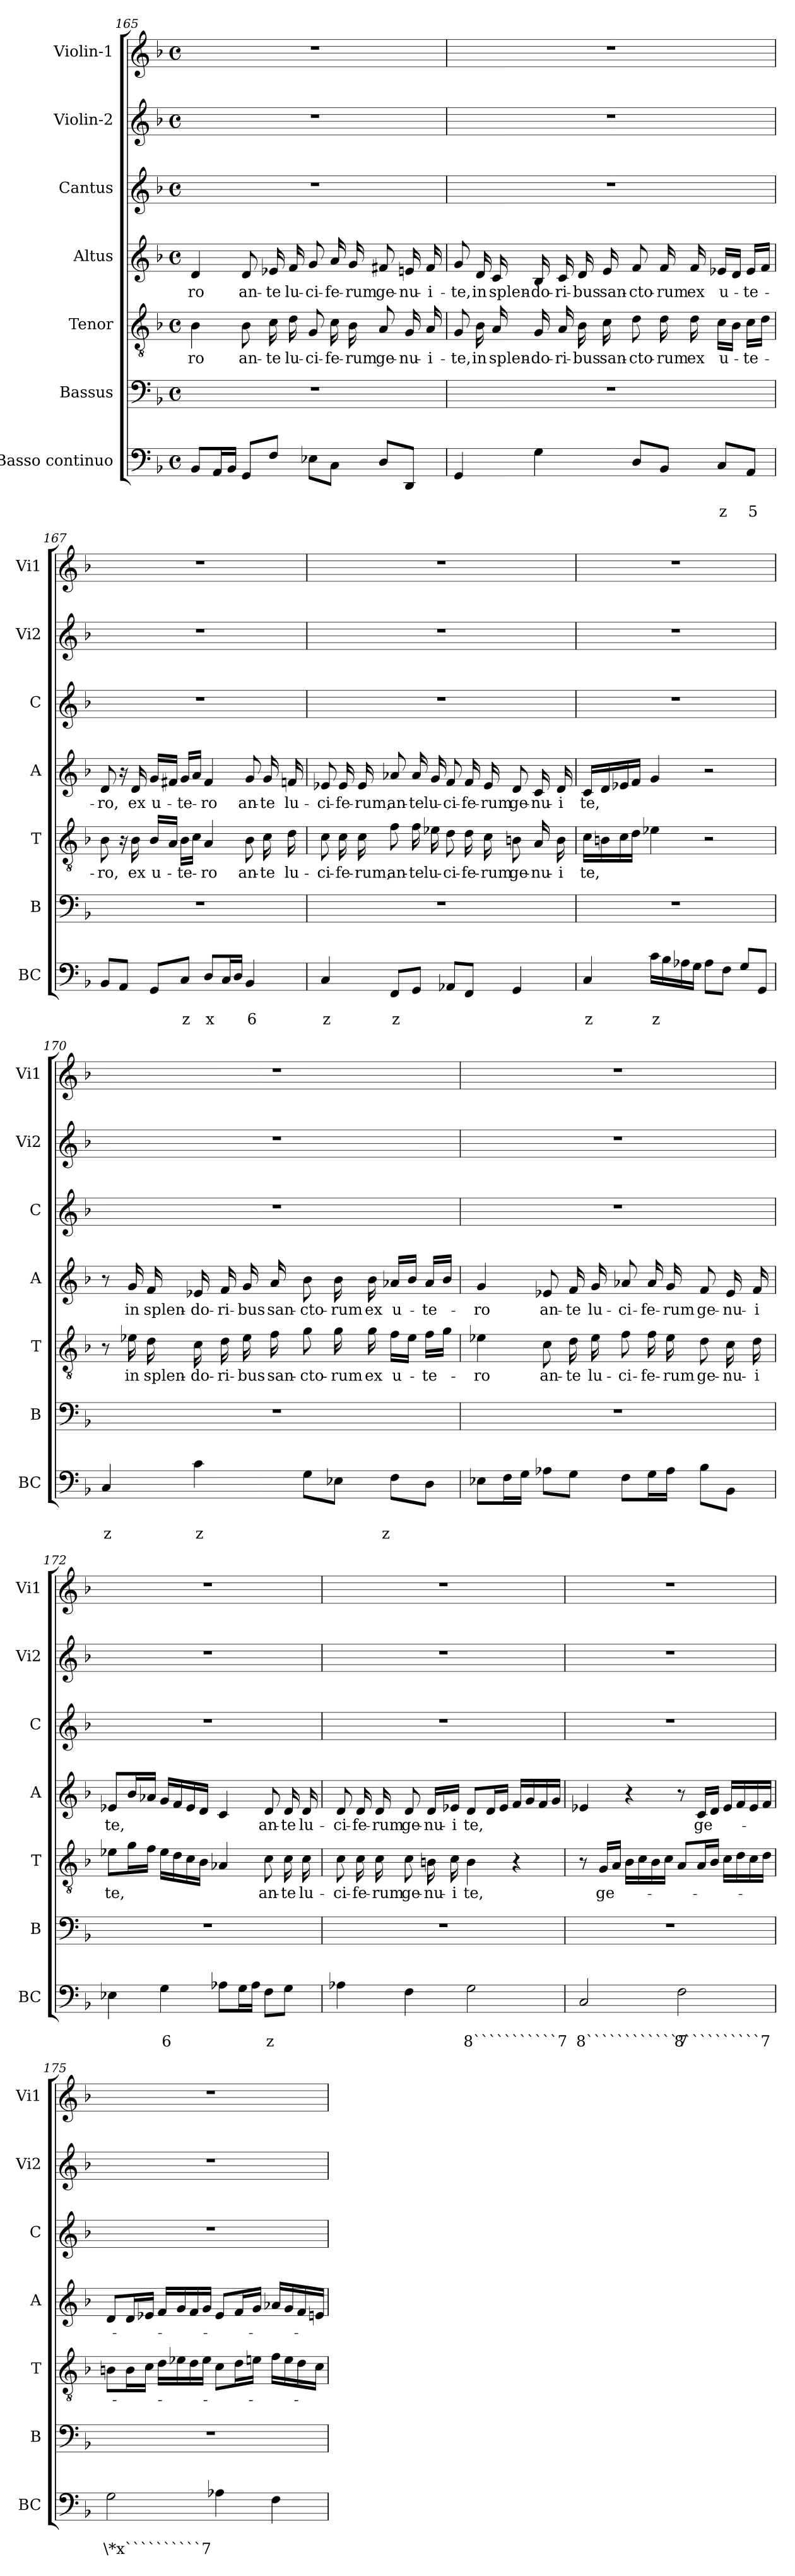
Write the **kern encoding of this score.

**kern	**text	**text	**kern	**kern	**text	**kern	**text	**kern	**kern	**kern
*part7	*part7	*part7	*part6	*part5	*part5	*part4	*part4	*part3	*part2	*part1
*staff7	*staff7	*staff7	*staff6	*staff5	*staff5	*staff4	*staff4	*staff3	*staff2	*staff1
*I"Basso continuo	*	*	*I"Bassus	*I"Tenor	*	*I"Altus	*	*I"Cantus	*I"Violin-2	*I"Violin-1
*I'BC	*	*	*I'B	*I'T	*	*I'A	*	*I'C	*I'Vi2	*I'Vi1
!!LO:LB:g=z
*clefF4	*	*	*clefF4	*clefGv2	*	*clefG2	*	*clefG2	*clefG2	*clefG2
*k[b-]	*	*	*k[b-]	*k[b-]	*	*k[b-]	*	*k[b-]	*k[b-]	*k[b-]
*F:	*	*	*F:	*F:	*	*F:	*	*F:	*F:	*F:
*M4/4	*	*	*M4/4	*M4/4	*	*M4/4	*	*M4/4	*M4/4	*M4/4
*met(c)	*	*	*met(c)	*met(c)	*	*met(c)	*	*met(c)	*met(c)	*met(c)
=165	=165	=165	=165	=165	=165	=165	=165	=165	=165	=165
!	!	!	!	!	!LO:LY:b	!	!LO:LY:b	!	!	!
8BB-/L	.	.	1r	4B-\	-ro	4d/	-ro	1r	1r	1r
16AA/L	.	.	.	.	.	.	.	.	.	.
16BB-/JJ	.	.	.	.	.	.	.	.	.	.
!	!	!	!	!	!LO:LY:b	!	!LO:LY:b	!	!	!
8GG/L	.	.	.	8B-\	an-	8d/	an-	.	.	.
!	!	!	!	!	!LO:LY:b	!	!LO:LY:b	!	!	!
8F/J	.	.	.	16c\	-te	16e-X/	-te	.	.	.
!	!	!	!	!	!LO:LY:b	!	!LO:LY:b	!	!	!
.	.	.	.	16d\	lu-	16f/	lu-	.	.	.
!	!	!	!	!	!LO:LY:b	!	!LO:LY:b	!	!	!
8E-X\L	.	.	.	8G/	-ci-	8g/	-ci-	.	.	.
!	!	!	!	!	!LO:LY:b	!	!LO:LY:b	!	!	!
8C\J	.	.	.	16c\	-fe-	16a/	-fe-	.	.	.
!	!	!	!	!	!LO:LY:b	!	!LO:LY:b	!	!	!
.	.	.	.	16B-\	-rum	16g/	-rum	.	.	.
!	!	!	!	!	!LO:LY:b	!	!LO:LY:b	!	!	!
8D/L	.	.	.	8A/	ge-	8f#X/	ge-	.	.	.
!	!	!	!	!	!LO:LY:b	!	!LO:LY:b	!	!	!
8DD/J	.	.	.	16G/	-nu-	16en/	-nu-	.	.	.
!	!	!	!	!	!LO:LY:b	!	!LO:LY:b	!	!	!
.	.	.	.	16A/	-i-	16f#/	-i-	.	.	.
=166	=166	=166	=166	=166	=166	=166	=166	=166	=166	=166
!	!	!	!	!	!LO:LY:b	!	!LO:LY:b	!	!	!
4GG/	.	.	1r	8G/	-te,	8g/	-te,	1r	1r	1r
!	!	!	!	!	!LO:LY:b	!	!LO:LY:b	!	!	!
.	.	.	.	16B-\	in	16d/	in	.	.	.
!	!	!	!	!	!LO:LY:b	!	!LO:LY:b	!	!	!
.	.	.	.	16A/	splen-	16c/	splen-	.	.	.
!	!	!	!	!	!LO:LY:b	!	!LO:LY:b	!	!	!
4G\	.	.	.	16G/	-do-	16B-/	-do-	.	.	.
!	!	!	!	!	!LO:LY:b	!	!LO:LY:b	!	!	!
.	.	.	.	16A/	-ri-	16c/	-ri-	.	.	.
!	!	!	!	!	!LO:LY:b	!	!LO:LY:b	!	!	!
.	.	.	.	16B-\	-bus	16d/	-bus	.	.	.
!	!	!	!	!	!LO:LY:b	!	!LO:LY:b	!	!	!
.	.	.	.	16c\	san-	16e/	san-	.	.	.
!	!	!	!	!	!LO:LY:b	!	!LO:LY:b	!	!	!
8D/L	.	.	.	8d\	-cto-	8f/	-cto-	.	.	.
!	!	!	!	!	!LO:LY:b	!	!LO:LY:b	!	!	!
8BB-/J	.	.	.	16d\	-rum	16f/	-rum	.	.	.
!	!	!	!	!	!LO:LY:b	!	!LO:LY:b	!	!	!
.	.	.	.	16d\	ex	16f/	ex	.	.	.
!	!	!LO:LY:b	!	!	!LO:LY:b	!	!LO:LY:b	!	!	!
8C/L	.	z	.	16c\LL	u-	16e-X/LL	u-	.	.	.
.	.	.	.	16B-\JJ	.	16d/JJ	.	.	.	.
!	!	!LO:LY:b	!	!	!LO:LY:b	!	!LO:LY:b	!	!	!
8AA/J	.	5	.	16c\LL	-te-	16e-/LL	-te-	.	.	.
.	.	.	.	16d\JJ	.	16f/JJ	.	.	.	.
!!LO:PB:g=z
=167	=167	=167	=167	=167	=167	=167	=167	=167	=167	=167
!	!	!	!	!	!LO:LY:b	!	!LO:LY:b	!	!	!
8BB-/L	.	.	1r	8B-\	-ro,	8d/	-ro,	1r	1r	1r
8AA/J	.	.	.	16r	.	16r	.	.	.	.
!	!	!	!	!	!LO:LY:b	!	!LO:LY:b	!	!	!
.	.	.	.	16B-\	ex	16d/	ex	.	.	.
!	!	!	!	!	!LO:LY:b	!	!LO:LY:b	!	!	!
8GG/L	.	.	.	16B-/LL	u-	16g/LL	u-	.	.	.
.	.	.	.	16A/JJ	.	16f#X/JJ	.	.	.	.
!	!	!LO:LY:b	!	!	!LO:LY:b	!	!LO:LY:b	!	!	!
8C/J	.	z	.	16B-\LL	-te-	16g/LL	-te-	.	.	.
.	.	.	.	16c\JJ	.	16a/JJ	.	.	.	.
!	!	!LO:LY:b	!	!	!LO:LY:b	!	!LO:LY:b	!	!	!
8D/L	.	x	.	4A/	-ro	4f#/	-ro	.	.	.
16C/L	.	.	.	.	.	.	.	.	.	.
16D/JJ	.	.	.	.	.	.	.	.	.	.
!	!	!LO:LY:b	!	!	!LO:LY:b	!	!LO:LY:b	!	!	!
4BB-/	.	6	.	8B-\	an-	8g/	an-	.	.	.
!	!	!	!	!	!LO:LY:b	!	!LO:LY:b	!	!	!
.	.	.	.	16c\	-te	16g/	-te	.	.	.
!	!	!	!	!	!LO:LY:b	!	!LO:LY:b	!	!	!
.	.	.	.	16d\	lu-	16fn/	lu-	.	.	.
=168	=168	=168	=168	=168	=168	=168	=168	=168	=168	=168
!	!	!LO:LY:b	!	!	!LO:LY:b	!	!LO:LY:b	!	!	!
4C/	.	z	1r	8c\	-ci-	8e-X/	-ci-	1r	1r	1r
!	!	!	!	!	!LO:LY:b	!	!LO:LY:b	!	!	!
.	.	.	.	16c\	-fe-	16e-/	-fe-	.	.	.
!	!	!	!	!	!LO:LY:b	!	!LO:LY:b	!	!	!
.	.	.	.	16c\	-rum,	16e-/	-rum,	.	.	.
!	!	!LO:LY:b	!	!	!LO:LY:b	!	!LO:LY:b	!	!	!
8FF/L	.	z	.	8f\	an-	8a-X/	an-	.	.	.
!	!	!	!	!	!LO:LY:b	!	!LO:LY:b	!	!	!
8GG/J	.	.	.	16f\	-te	16a-/	-te	.	.	.
!	!	!	!	!	!LO:LY:b	!	!LO:LY:b	!	!	!
.	.	.	.	16e-X\	lu-	16g/	lu-	.	.	.
!	!	!	!	!	!LO:LY:b	!	!LO:LY:b	!	!	!
8AA-X/L	.	.	.	8d\	-ci-	8f/	-ci-	.	.	.
!	!	!	!	!	!LO:LY:b	!	!LO:LY:b	!	!	!
8FF/J	.	.	.	16d\	-fe-	16f/	-fe-	.	.	.
!	!	!	!	!	!LO:LY:b	!	!LO:LY:b	!	!	!
.	.	.	.	16c\	-rum	16e-/	-rum	.	.	.
!	!	!	!	!	!LO:LY:b	!	!LO:LY:b	!	!	!
4GG/	.	.	.	8Bn\	ge-	8d/	ge-	.	.	.
!	!	!	!	!	!LO:LY:b	!	!LO:LY:b	!	!	!
.	.	.	.	16A/	-nu-	16c/	-nu-	.	.	.
!	!	!	!	!	!LO:LY:b	!	!LO:LY:b	!	!	!
.	.	.	.	16B\	-i	16d/	-i	.	.	.
!!LO:LB:g=z
=169	=169	=169	=169	=169	=169	=169	=169	=169	=169	=169
!	!	!LO:LY:b	!	!	!LO:LY:b	!	!LO:LY:b	!	!	!
4C/	.	z	1r	16c\LL	te,	16c/LL	te,	1r	1r	1r
.	.	.	.	16Bn\	.	16d/	.	.	.	.
.	.	.	.	16c\	.	16e-X/	.	.	.	.
.	.	.	.	16d\JJ	.	16f/JJ	.	.	.	.
!	!	!LO:LY:b	!	!	!	!	!	!	!	!
16c\LL	.	z	.	4e-X\	.	4g/	.	.	.	.
16B-\	.	.	.	.	.	.	.	.	.	.
16A-X\	.	.	.	.	.	.	.	.	.	.
16G\JJ	.	.	.	.	.	.	.	.	.	.
8A-\L	.	.	.	2r	.	2r	.	.	.	.
8F\J	.	.	.	.	.	.	.	.	.	.
8G/L	.	.	.	.	.	.	.	.	.	.
8GG/J	.	.	.	.	.	.	.	.	.	.
=170	=170	=170	=170	=170	=170	=170	=170	=170	=170	=170
!	!	!LO:LY:b	!	!	!	!	!	!	!	!
4C/	.	z	1r	8r	.	8r	.	1r	1r	1r
!	!	!	!	!	!LO:LY:b	!	!LO:LY:b	!	!	!
.	.	.	.	16e-X\	in	16g/	in	.	.	.
!	!	!	!	!	!LO:LY:b	!	!LO:LY:b	!	!	!
.	.	.	.	16d\	splen-	16f/	splen-	.	.	.
!	!	!LO:LY:b	!	!	!LO:LY:b	!	!LO:LY:b	!	!	!
4c\	.	z	.	16c\	-do-	16e-X/	-do-	.	.	.
!	!	!	!	!	!LO:LY:b	!	!LO:LY:b	!	!	!
.	.	.	.	16d\	-ri-	16f/	-ri-	.	.	.
!	!	!	!	!	!LO:LY:b	!	!LO:LY:b	!	!	!
.	.	.	.	16e-\	-bus	16g/	-bus	.	.	.
!	!	!	!	!	!LO:LY:b	!	!LO:LY:b	!	!	!
.	.	.	.	16f\	san-	16a/	san-	.	.	.
!	!	!	!	!	!LO:LY:b	!	!LO:LY:b	!	!	!
8G\L	.	.	.	8g\	-cto-	8b-\	-cto-	.	.	.
!	!	!	!	!	!LO:LY:b	!	!LO:LY:b	!	!	!
8E-X\J	.	.	.	16g\	-rum	16b-\	-rum	.	.	.
!	!	!	!	!	!LO:LY:b	!	!LO:LY:b	!	!	!
.	.	.	.	16g\	ex	16b-\	ex	.	.	.
!	!	!LO:LY:b	!	!	!LO:LY:b	!	!LO:LY:b	!	!	!
8F\L	.	z	.	16f\LL	u-	16a-X/LL	u-	.	.	.
.	.	.	.	16e-\JJ	.	16b-/JJ	.	.	.	.
!	!	!	!	!	!LO:LY:b	!	!LO:LY:b	!	!	!
8D\J	.	.	.	16f\LL	-te-	16a-/LL	-te-	.	.	.
.	.	.	.	16g\JJ	.	16b-/JJ	.	.	.	.
!!LO:PB:g=z
=171	=171	=171	=171	=171	=171	=171	=171	=171	=171	=171
!	!	!	!	!	!LO:LY:b	!	!LO:LY:b	!	!	!
8E-X\L	.	.	1r	4e-X\	-ro	4g/	-ro	1r	1r	1r
16F\L	.	.	.	.	.	.	.	.	.	.
16G\JJ	.	.	.	.	.	.	.	.	.	.
!	!	!	!	!	!LO:LY:b	!	!LO:LY:b	!	!	!
8A-X\L	.	.	.	8c\	an-	8e-X/	an-	.	.	.
!	!	!	!	!	!LO:LY:b	!	!LO:LY:b	!	!	!
8G\J	.	.	.	16d\	-te	16f/	-te	.	.	.
!	!	!	!	!	!LO:LY:b	!	!LO:LY:b	!	!	!
.	.	.	.	16e-\	lu-	16g/	lu-	.	.	.
!	!	!	!	!	!LO:LY:b	!	!LO:LY:b	!	!	!
8F\L	.	.	.	8f\	-ci-	8a-X/	-ci-	.	.	.
!	!	!	!	!	!LO:LY:b	!	!LO:LY:b	!	!	!
16G\L	.	.	.	16f\	-fe-	16a-/	-fe-	.	.	.
!	!	!	!	!	!LO:LY:b	!	!LO:LY:b	!	!	!
16A-\JJ	.	.	.	16e-\	-rum	16g/	-rum	.	.	.
!	!	!	!	!	!LO:LY:b	!	!LO:LY:b	!	!	!
8B-\L	.	.	.	8d\	ge-	8f/	ge-	.	.	.
!	!	!	!	!	!LO:LY:b	!	!LO:LY:b	!	!	!
8BB-\J	.	.	.	16c\	-nu-	16e-/	-nu-	.	.	.
!	!	!	!	!	!LO:LY:b	!	!LO:LY:b	!	!	!
.	.	.	.	16d\	-i	16f/	-i	.	.	.
=172	=172	=172	=172	=172	=172	=172	=172	=172	=172	=172
!	!	!	!	!	!LO:LY:b	!	!LO:LY:b	!	!	!
4E-X\	.	.	1r	8e-X\L	te,	8e-X/L	te,	1r	1r	1r
.	.	.	.	16g\L	.	16b-/L	.	.	.	.
.	.	.	.	16f\JJ	.	16a-X/JJ	.	.	.	.
!	!	!LO:LY:b	!	!	!	!	!	!	!	!
4G\	.	6	.	16e-\LL	.	16g/LL	.	.	.	.
.	.	.	.	16d\	.	16f/	.	.	.	.
.	.	.	.	16c\	.	16e-/	.	.	.	.
.	.	.	.	16B-\JJ	.	16d/JJ	.	.	.	.
8A-X\L	.	.	.	4A-X/	.	4c/	.	.	.	.
16G\L	.	.	.	.	.	.	.	.	.	.
16A-\JJ	.	.	.	.	.	.	.	.	.	.
!	!	!LO:LY:b	!	!	!LO:LY:b	!	!LO:LY:b	!	!	!
8F\L	.	z	.	8c\	an-	8d/	an-	.	.	.
!	!	!	!	!	!LO:LY:b	!	!LO:LY:b	!	!	!
8G\J	.	.	.	16c\	-te	16d/	-te	.	.	.
!	!	!	!	!	!LO:LY:b	!	!LO:LY:b	!	!	!
.	.	.	.	16c\	lu-	16d/	lu-	.	.	.
!!LO:LB:g=z
=173	=173	=173	=173	=173	=173	=173	=173	=173	=173	=173
!	!	!	!	!	!LO:LY:b	!	!LO:LY:b	!	!	!
4A-X\	.	.	1r	8c\	-ci-	8d/	-ci-	1r	1r	1r
!	!	!	!	!	!LO:LY:b	!	!LO:LY:b	!	!	!
.	.	.	.	16c\	-fe-	16d/	-fe-	.	.	.
!	!	!	!	!	!LO:LY:b	!	!LO:LY:b	!	!	!
.	.	.	.	16c\	-rum	16d/	-rum	.	.	.
!	!	!	!	!	!LO:LY:b	!	!LO:LY:b	!	!	!
4F\	.	.	.	8c\	ge-	8d/	ge-	.	.	.
!	!	!	!	!	!LO:LY:b	!	!LO:LY:b	!	!	!
.	.	.	.	16Bn\	-nu-	16d/LL	-nu-	.	.	.
!	!	!	!	!	!LO:LY:b	!	!LO:LY:b	!	!	!
.	.	.	.	16c\	-i	16e-X/JJ	-i	.	.	.
!	!	!LO:LY:b	!	!	!LO:LY:b	!	!LO:LY:b	!	!	!
2G\	.	8```````````7	.	4B\	te,	8d/L	te,	.	.	.
.	.	.	.	.	.	16d/L	.	.	.	.
.	.	.	.	.	.	16e-/JJ	.	.	.	.
.	.	.	.	4r	.	16f/LL	.	.	.	.
.	.	.	.	.	.	16g/	.	.	.	.
.	.	.	.	.	.	16f/	.	.	.	.
.	.	.	.	.	.	16g/JJ	.	.	.	.
=174	=174	=174	=174	=174	=174	=174	=174	=174	=174	=174
!	!	!LO:LY:b	!	!	!	!	!	!	!	!
2C/	.	8````````````7	1r	8r	.	4e-X/	.	1r	1r	1r
!	!	!	!	!	!LO:LY:b	!	!	!	!	!
.	.	.	.	16G/LL	ge-	.	.	.	.	.
.	.	.	.	16A/JJ	.	.	.	.	.	.
.	.	.	.	16B-\LL	.	4r	.	.	.	.
.	.	.	.	16c\	.	.	.	.	.	.
.	.	.	.	16B-\	.	.	.	.	.	.
.	.	.	.	16c\JJ	.	.	.	.	.	.
!	!	!LO:LY:b	!	!	!	!	!	!	!	!
2F\	.	8``````````7	.	8A/L	.	8r	.	.	.	.
!	!	!	!	!	!	!	!LO:LY:b	!	!	!
.	.	.	.	16A/L	.	16c/LL	ge-	.	.	.
.	.	.	.	16B-/JJ	.	16d/JJ	.	.	.	.
.	.	.	.	16c\LL	.	16e-/LL	.	.	.	.
.	.	.	.	16d\	.	16f/	.	.	.	.
.	.	.	.	16c\	.	16e-/	.	.	.	.
.	.	.	.	16d\JJ	.	16f/JJ	.	.	.	.
!!LO:PB:g=z
=175	=175	=175	=175	=175	=175	=175	=175	=175	=175	=175
!	!	!LO:LY:b	!	!	!	!	!	!	!	!
2G\	.	\*x``````````7	1r	8Bn\L	.	8d/L	.	1r	1r	1r
.	.	.	.	16B\L	.	16d/L	.	.	.	.
.	.	.	.	16c\JJ	.	16e-X/JJ	.	.	.	.
.	.	.	.	16d\LL	.	16f/LL	.	.	.	.
.	.	.	.	16e-X\	.	16g/	.	.	.	.
.	.	.	.	16d\	.	16f/	.	.	.	.
.	.	.	.	16e-\JJ	.	16g/JJ	.	.	.	.
4A-X\	.	.	.	8c\L	.	8e-/L	.	.	.	.
.	.	.	.	16d\L	.	16f/L	.	.	.	.
.	.	.	.	16en\JJ	.	16g/JJ	.	.	.	.
4F\	.	.	.	16f\LL	.	16a-X/LL	.	.	.	.
.	.	.	.	16e\	.	16g/	.	.	.	.
.	.	.	.	16d\	.	16f/	.	.	.	.
.	.	.	.	16c\JJ	.	16en/JJ	.	.	.	.
=	=	=	=	=	=	=	=	=	=	=
*-	*-	*-	*-	*-	*-	*-	*-	*-	*-	*-
